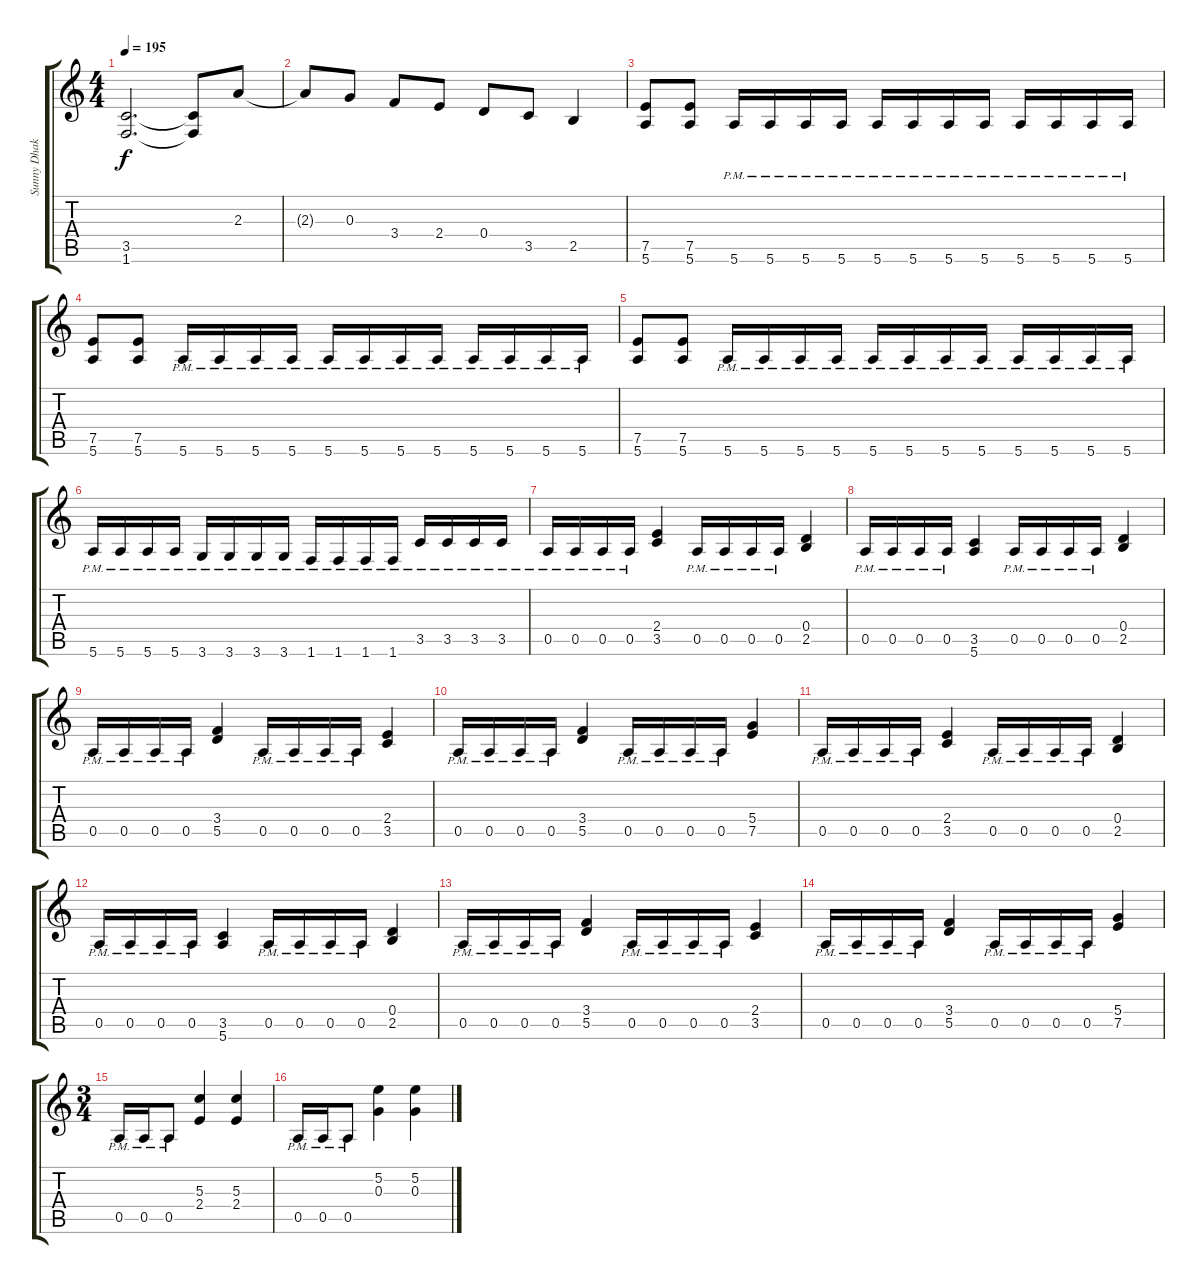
\track ("Sunny Dhak" "Sunny Dhak") {instrument distortionguitar}
\staff {score tabs}
\tuning (E4 B3 G3 D3 A2 E2) {hide}
\ts (4 4)
\tempo 195
\clef g2
\ks c
(3.5 1.6).2{d dy f} (3.5{t} 1.6{t}).8 2.3.8 |
2.3{t}.8 0.3.8 3.4.8 2.4.8 0.4.8 3.5.8 2.5.4 |
(7.5 5.6).8 (7.5 5.6).8 5.6{pm}.16 5.6{pm}.16 5.6{pm}.16 5.6{pm}.16 5.6{pm}.16 5.6{pm}.16 5.6{pm}.16 5.6{pm}.16 5.6{pm}.16 5.6{pm}.16 5.6{pm}.16 5.6{pm}.16 |
(7.5 5.6).8 (7.5 5.6).8 5.6{pm}.16 5.6{pm}.16 5.6{pm}.16 5.6{pm}.16 5.6{pm}.16 5.6{pm}.16 5.6{pm}.16 5.6{pm}.16 5.6{pm}.16 5.6{pm}.16 5.6{pm}.16 5.6{pm}.16 |
(7.5 5.6).8 (7.5 5.6).8 5.6{pm}.16 5.6{pm}.16 5.6{pm}.16 5.6{pm}.16 5.6{pm}.16 5.6{pm}.16 5.6{pm}.16 5.6{pm}.16 5.6{pm}.16 5.6{pm}.16 5.6{pm}.16 5.6{pm}.16 |
5.6{pm}.16 5.6{pm}.16 5.6{pm}.16 5.6{pm}.16 3.6{pm}.16 3.6{pm}.16 3.6{pm}.16 3.6{pm}.16 1.6{pm}.16 1.6{pm}.16 1.6{pm}.16 1.6{pm}.16 3.5{pm}.16 3.5{pm}.16 3.5{pm}.16 3.5{pm}.16 |
0.5{pm}.16 0.5{pm}.16 0.5{pm}.16 0.5{pm}.16 (2.4 3.5).4 0.5{pm}.16 0.5{pm}.16 0.5{pm}.16 0.5{pm}.16 (0.4 2.5).4 |
0.5{pm}.16 0.5{pm}.16 0.5{pm}.16 0.5{pm}.16 (3.5 5.6).4 0.5{pm}.16 0.5{pm}.16 0.5{pm}.16 0.5{pm}.16 (0.4 2.5).4 |
0.5{pm}.16 0.5{pm}.16 0.5{pm}.16 0.5{pm}.16 (3.4 5.5).4 0.5{pm}.16 0.5{pm}.16 0.5{pm}.16 0.5{pm}.16 (2.4 3.5).4 |
0.5{pm}.16 0.5{pm}.16 0.5{pm}.16 0.5{pm}.16 (3.4 5.5).4 0.5{pm}.16 0.5{pm}.16 0.5{pm}.16 0.5{pm}.16 (5.4 7.5).4 |
0.5{pm}.16 0.5{pm}.16 0.5{pm}.16 0.5{pm}.16 (2.4 3.5).4 0.5{pm}.16 0.5{pm}.16 0.5{pm}.16 0.5{pm}.16 (0.4 2.5).4 |
0.5{pm}.16 0.5{pm}.16 0.5{pm}.16 0.5{pm}.16 (3.5 5.6).4 0.5{pm}.16 0.5{pm}.16 0.5{pm}.16 0.5{pm}.16 (0.4 2.5).4 |
0.5{pm}.16 0.5{pm}.16 0.5{pm}.16 0.5{pm}.16 (3.4 5.5).4 0.5{pm}.16 0.5{pm}.16 0.5{pm}.16 0.5{pm}.16 (2.4 3.5).4 |
0.5{pm}.16 0.5{pm}.16 0.5{pm}.16 0.5{pm}.16 (3.4 5.5).4 0.5{pm}.16 0.5{pm}.16 0.5{pm}.16 0.5{pm}.16 (5.4 7.5).4 |
\ts (3 4)
0.5{pm}.16 0.5{pm}.16 0.5{pm}.8 (5.3 2.4).4 (5.3 2.4).4 |
0.5{pm}.16 0.5{pm}.16 0.5{pm}.8 (5.2 0.3).4 (5.2 0.3).4
